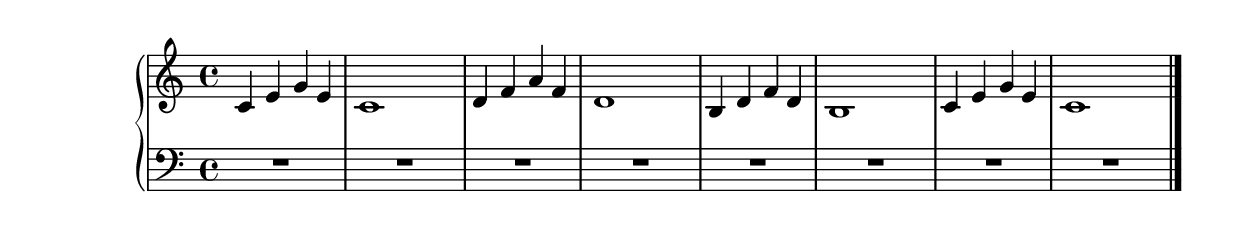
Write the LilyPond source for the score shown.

\version "2.20.0"
\header {
\include "lilypond-book-preamble.ly"
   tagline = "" % removed
 }
\score {
 {
  % trichords

  \new PianoStaff 
  <<
    \new Staff = "upper" 
\relative c' {
  \clef treble
  \key c \major
  \time 4/4

	
    c4 e g e | c1 | d4 f a f | d1 | b4 d f d | b1 | c4 e g e | c1 \bar "|."
}
\new Staff = "lower" 
\relative c {
  \clef bass
  \key c \major
  \time 4/4

    R1 | R1 | R1 | R1 | R1 | R1 | R1 | R1 \bar "|."
}
>>

}
\layout {
  \context {
      \Score 
      proportionalNotationDuration =  #(ly:make-moment 1/5)
 }
 }
\midi {\tempo 4 = 60}
}
